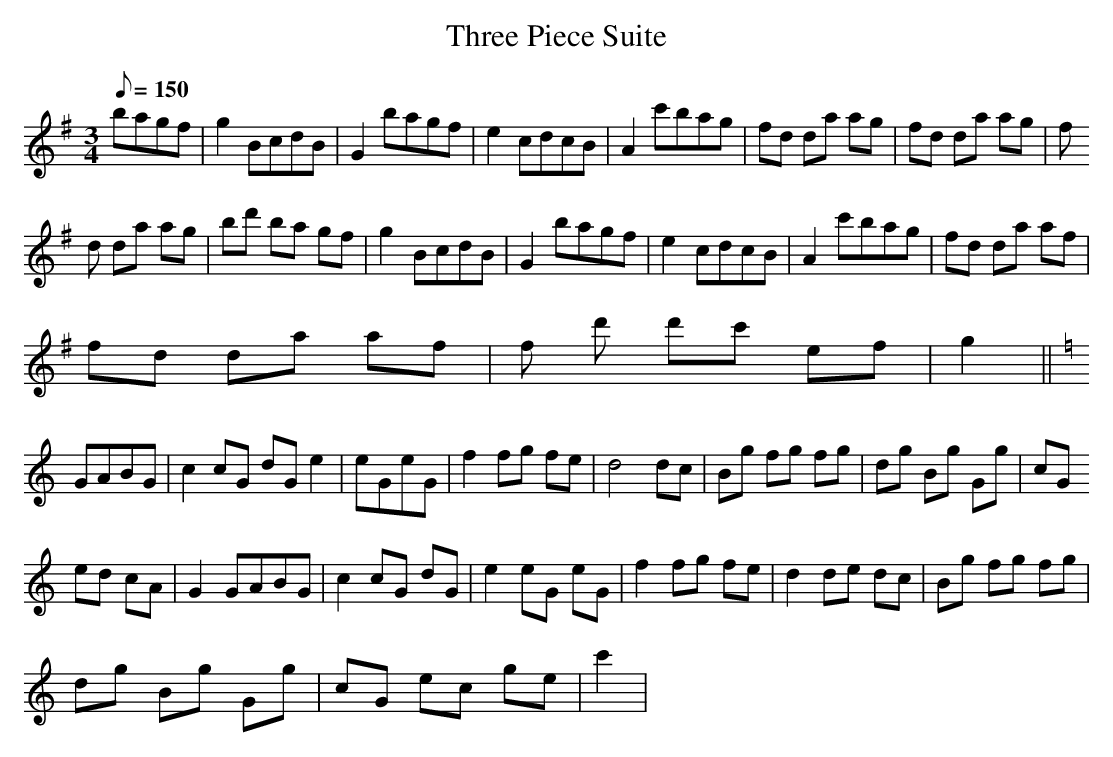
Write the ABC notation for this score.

X:1
T:Three Piece Suite
M:3/4
L:1/8
Q:150
K:G
bagf | g2 BcdB | G2 bagf | e2 cdcB | A2 c'bag | fd da ag | fd da ag |  f
d da ag | bd' ba gf | g2 BcdB | G2 bagf | e2 cdcB |A2 c'bag | fd da af |
 fd da af | f d' d'c'  ef | g2 ||
K:C
GABG | c2 cG dG e2 | eGeG | f2 fg fe | d4 dc | Bg fg fg | dg Bg Gg | cG
ed cA | G2 GABG | c2 cG dG | e2 eG eG | f2 fg fe | d2 de dc | Bg fg fg |
 dg Bg Gg | cG ec ge | c'2 |
